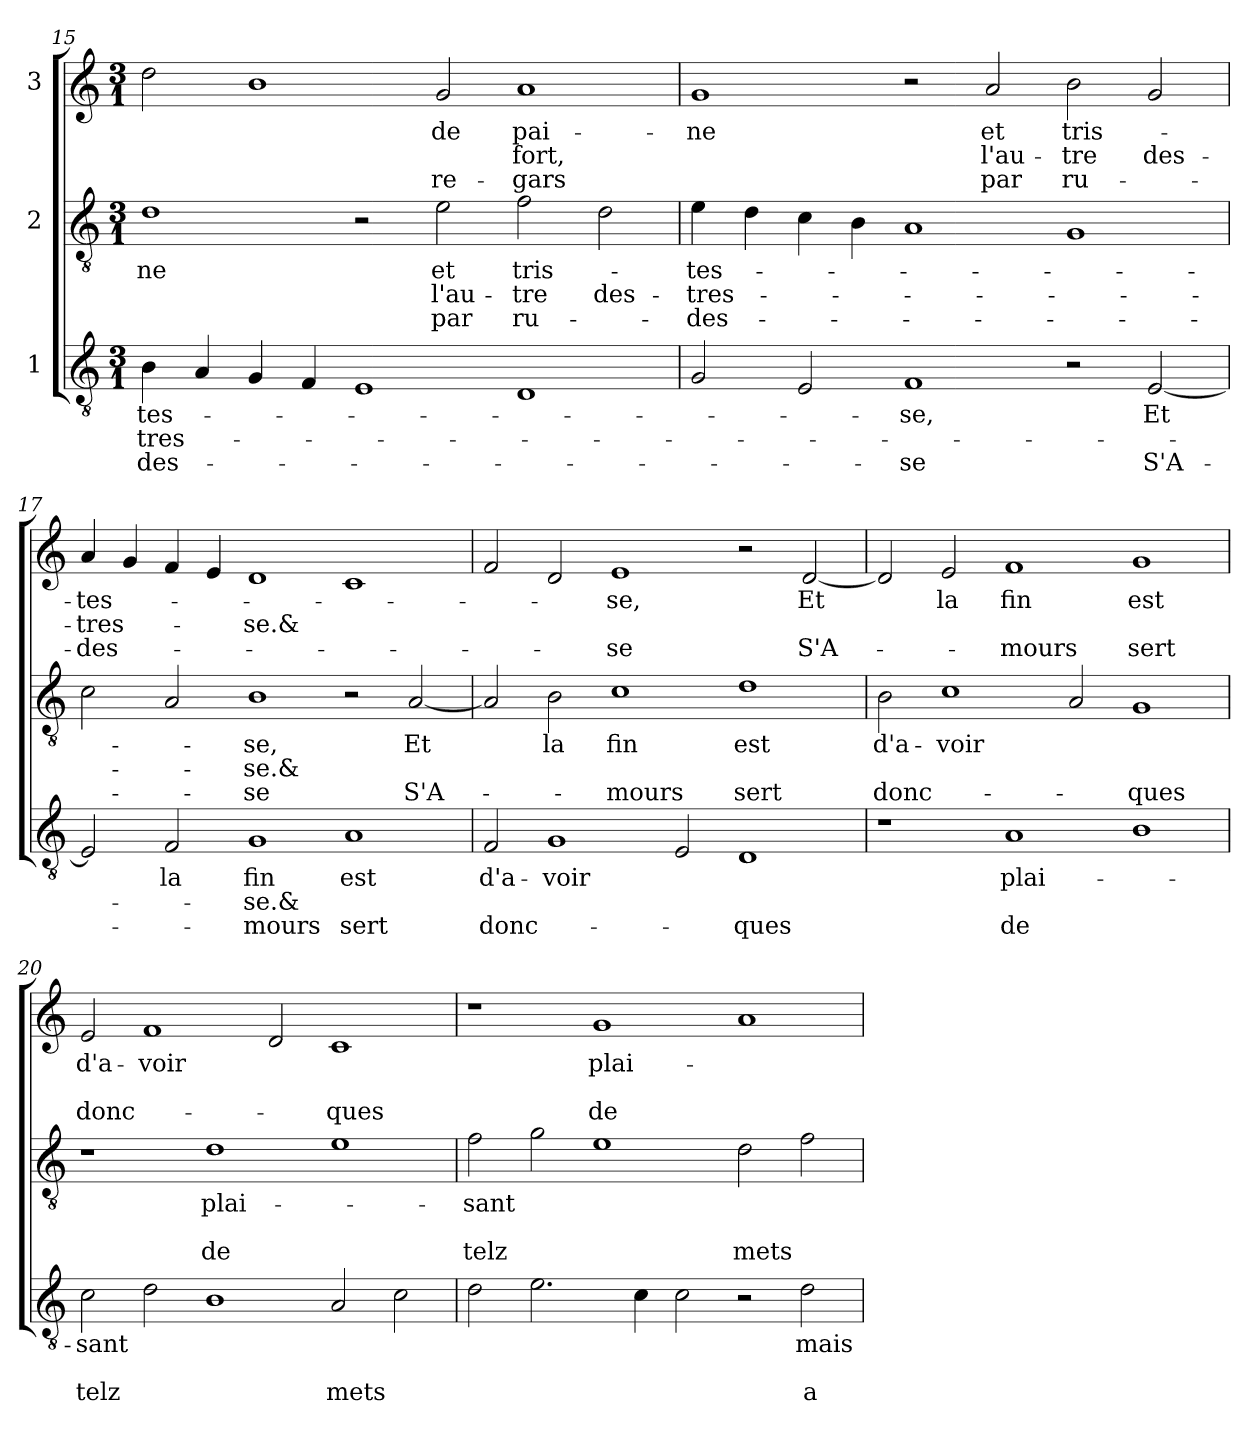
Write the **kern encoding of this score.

**kern	**text	**text	**text	**kern	**text	**text	**text	**kern	**text	**text	**text
*part3	*part3	*part3	*part3	*part2	*part2	*part2	*part2	*part1	*part1	*part1	*part1
*staff3	*staff3	*staff3	*staff3	*staff2	*staff2	*staff2	*staff2	*staff1	*staff1	*staff1	*staff1
*I"1	*	*	*	*I"2	*	*	*	*I"3	*	*	*
*clefGv2	*	*	*	*clefGv2	*	*	*	*clefG2	*	*	*
*k[]	*	*	*	*k[]	*	*	*	*k[]	*	*	*
*M3/1	*	*	*	*M3/1	*	*	*	*M3/1	*	*	*
=15	=15	=15	=15	=15	=15	=15	=15	=15	=15	=15	=15
4B	-tes-	-tres-	-des-	1d	-ne	.	.	2dd	.	.	.
4A	.	.	.	.	.	.	.	.	.	.	.
4G	.	.	.	.	.	.	.	1b	.	.	.
4F	.	.	.	.	.	.	.	.	.	.	.
1E	.	.	.	2r	.	.	.	.	.	.	.
.	.	.	.	2e	et	l'au-	par	2g	de	.	re-
1D	.	.	.	2f	tris-	-tre	ru-	1a	pai-	-fort,	-gars
.	.	.	.	2d	.	des-	.	.	.	.	.
=16	=16	=16	=16	=16	=16	=16	=16	=16	=16	=16	=16
2G	.	.	.	4e	-tes-	-tres-	-des-	1g	-ne	.	.
.	.	.	.	4d	.	.	.	.	.	.	.
2E	.	.	.	4c	.	.	.	.	.	.	.
.	.	.	.	4B	.	.	.	.	.	.	.
1F	-se,	.	-se	1A	.	.	.	2r	.	.	.
.	.	.	.	.	.	.	.	2a	et	l'au-	par
2r	.	.	.	1G	.	.	.	2b	tris-	-tre	ru-
[2E	Et	.	S'A-	.	.	.	.	2g	.	des-	.
=17	=17	=17	=17	=17	=17	=17	=17	=17	=17	=17	=17
2E]	.	.	.	2c	.	.	.	4a	-tes-	-tres-	-des-
.	.	.	.	.	.	.	.	4g	.	.	.
2F	la	.	.	2A	.	.	.	4f	.	.	.
.	.	.	.	.	.	.	.	4e	.	.	.
1G	fin	-se.&	-mours	1B	-se,	-se.&	-se	1d	.	-se.&	.
1A	est	.	sert	2r	.	.	.	1c	.	.	.
.	.	.	.	[2A	Et	.	S'A-	.	.	.	.
=18	=18	=18	=18	=18	=18	=18	=18	=18	=18	=18	=18
2F	d'a-	.	donc-	2A]	.	.	.	2f	.	.	.
1G	-voir	.	.	2B	la	.	.	2d	.	.	.
.	.	.	.	1c	fin	.	-mours	1e	-se,	.	-se
2E	.	.	.	.	.	.	.	.	.	.	.
1D	.	.	-ques	1d	est	.	sert	2r	.	.	.
.	.	.	.	.	.	.	.	[2d	Et	.	S'A-
=19	=19	=19	=19	=19	=19	=19	=19	=19	=19	=19	=19
1r	.	.	.	2B	d'a-	.	donc-	2d]	.	.	.
.	.	.	.	1c	-voir	.	.	2e	la	.	.
1A	plai-	.	de	.	.	.	.	1f	fin	.	-mours
.	.	.	.	2A	.	.	.	.	.	.	.
1B	.	.	.	1G	.	.	-ques	1g	est	.	sert
=20	=20	=20	=20	=20	=20	=20	=20	=20	=20	=20	=20
2c	-sant	.	telz	1r	.	.	.	2e	d'a-	.	donc-
2d	.	.	.	.	.	.	.	1f	-voir	.	.
1B	.	.	.	1d	plai-	.	de	.	.	.	.
.	.	.	.	.	.	.	.	2d	.	.	.
2A	.	.	mets	1e	.	.	.	1c	.	.	-ques
2c	.	.	.	.	.	.	.	.	.	.	.
=21	=21	=21	=21	=21	=21	=21	=21	=21	=21	=21	=21
2d	.	.	.	2f	-sant	.	telz	1r	.	.	.
2.e	.	.	.	2g	.	.	.	.	.	.	.
.	.	.	.	1e	.	.	.	1g	plai-	.	de
4c	.	.	.	.	.	.	.	.	.	.	.
2c	.	.	.	.	.	.	.	.	.	.	.
2r	.	.	.	2d	.	.	mets	1a	.	.	.
2d	mais-	.	a	2f	.	.	.	.	.	.	.
=	=	=	=	=	=	=	=	=	=	=	=
*-	*-	*-	*-	*-	*-	*-	*-	*-	*-	*-	*-
